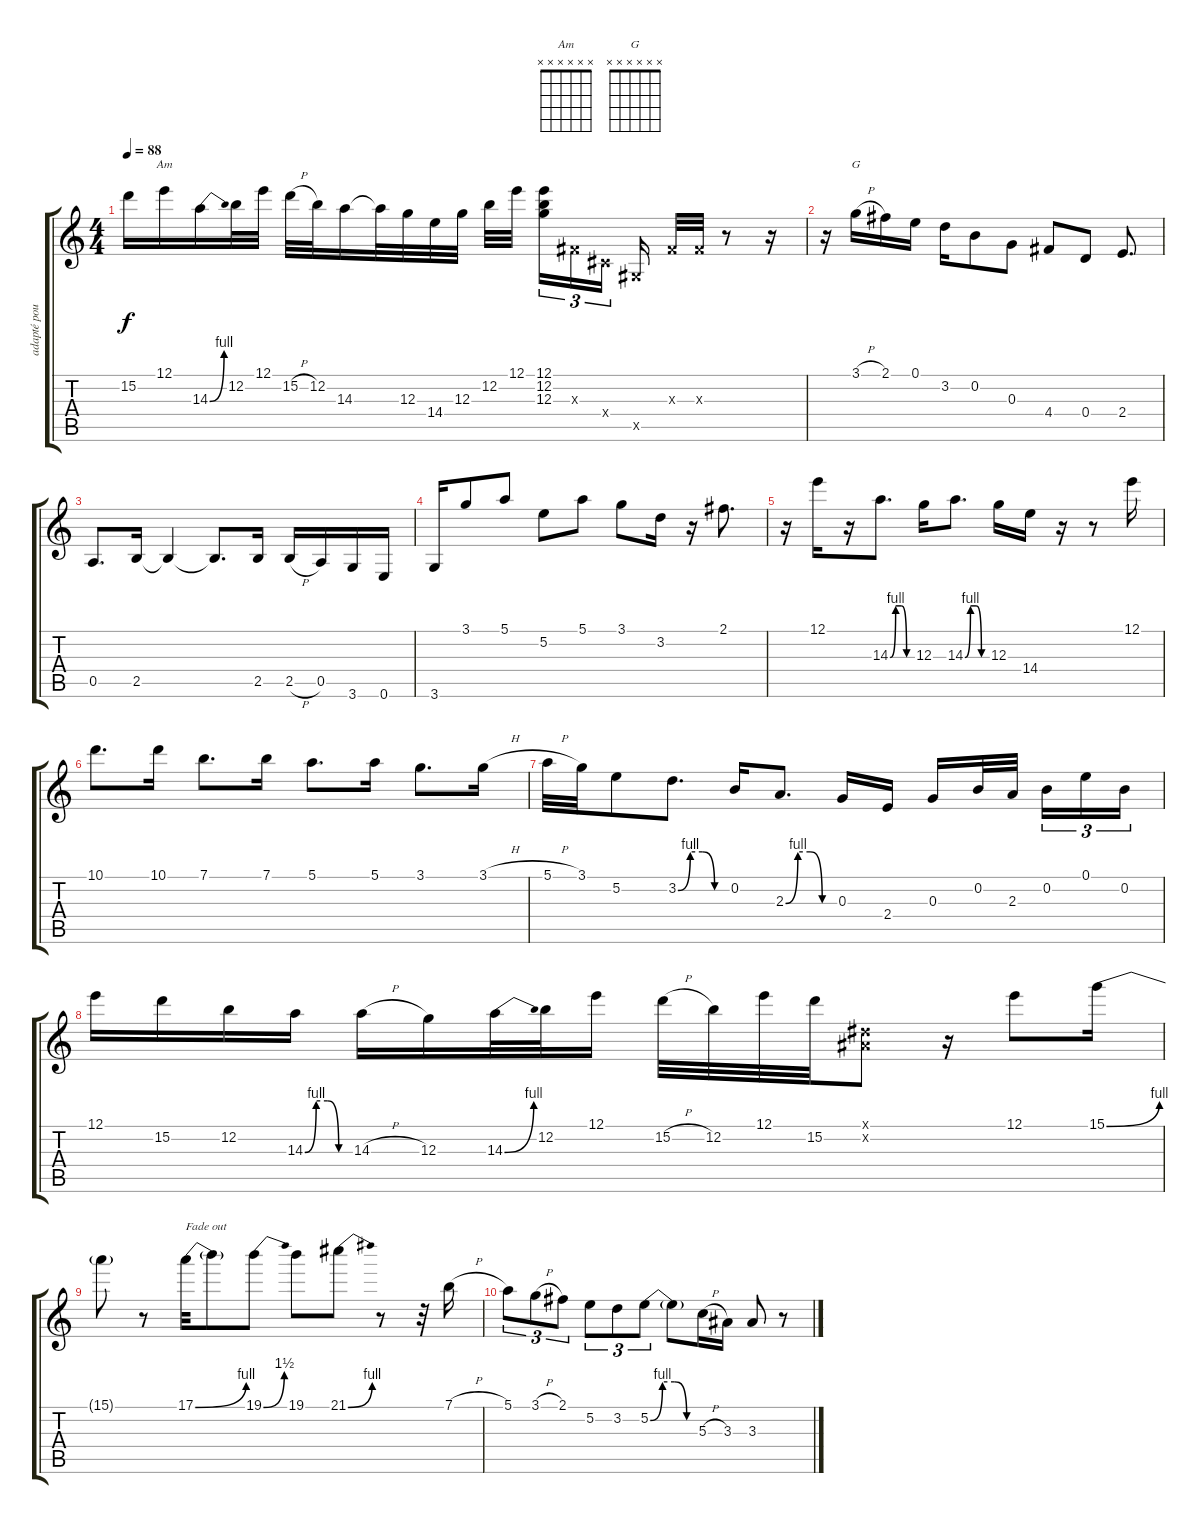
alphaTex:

\track ("adapté pour satrat" "adapté pou") {instrument overdrivenguitar}
\staff {score tabs}
\tuning (E4 B3 G3 D3 A2 E2) {hide}
\chord ("Am" x x x x x x)
\chord ("G" x x x x x x)
\ts (4 4)
\tempo 88
\clef g2
\ks c
15.2{t}.16{dy f} 12.1.16{ch "Am"} 14.3{be (bend 0 0 60 4)}.16 12.2.32 12.1.32 15.2{h}.32 12.2.32 14.3.16 14.3{t}.32 12.3.32 14.4.32 12.3.32 12.2.32 12.1.32{beam splitsecondary} (12.1 12.2 12.3).16{tu (3 2)} -1.3{x}.16{tu (3 2)} -1.4{x}.16{tu (3 2) beam splitsecondary} -1.5{x}.16 -1.3{x}.32 -1.3{x}.32 r.8 r.16 |
r.16 3.1{h}.16{ch "G"} 2.1.16 0.1.16 3.2.16 0.2.8 0.3.8 4.4.8 0.4.8 2.4.8{d} |
0.5.8{d} 2.5.16 2.5{t}.4 2.5{t}.8{d} 2.5.16 2.5{h}.16 0.5.16 3.6.16 0.6.16 |
3.6.16 3.1.8 5.1.8 5.2.8 5.1.8 3.1.8 3.2.16 r.16 2.1.8{d} |
r.16 12.1.16 r.16 14.3{be (custom 0 0 15 4 30 4 45 0 60 0)}.8{d} 12.3.16 14.3{be (custom 0 0 15 4 30 4 45 0 60 0)}.8{d} 12.3.16 14.4.16 r.16 r.8 12.1.16 |
10.1.8{d} 10.1.16 7.1.8{d} 7.1.16 5.1.8{d} 5.1.16 3.1.8{d} 3.1{h}.16 |
5.1{h}.32 3.1.32 5.2.8 3.2{be (custom 0 0 15 4 30 4 45 0 60 0)}.8{d} 0.2.16 2.3{be (custom 0 0 15 4 30 4 45 0 60 0)}.8{d} 0.3.16 2.4.16 0.3.16 0.2.32 2.3.32{beam splitsecondary} 0.2.16{tu (3 2)} 0.1.16{tu (3 2)} 0.2.16{tu (3 2)} |
12.1.16{volume 0} 15.2.16 12.2.16 14.3{be (custom 0 0 15 4 30 4 45 0 60 0)}.16 14.3{h}.16 12.3.16 14.3{be (bend 0 0 60 4)}.32 12.2.32 12.1.16 15.2{h}.32 12.2.32 12.1.32 15.2.32 (-1.1{x} -1.2{x}).8 r.16 12.1.8 15.1{be (bend 0 0 60 4)}.16 |
15.1{t}.8 r.8 17.1{be (bend 0 0 60 4)}.32{txt "Fade out"} 17.1{t}.8 19.1{be (bend 0 0 60 6)}.8 19.1.8 21.1{be (bend 0 0 60 4)}.8 r.8 r.32 7.1{h}.16 |
5.1.8{tu (3 2)} 3.1{h}.8{tu (3 2)} 2.1.8{tu (3 2)} 5.2.8{tu (3 2)} 3.2.8{tu (3 2)} 5.2{be (custom 0 0 15 4 30 4 45 0 60 0)}.8{tu (3 2)} 5.2{t}.8 5.3{h}.16 3.3.16 3.3.8 r.8
